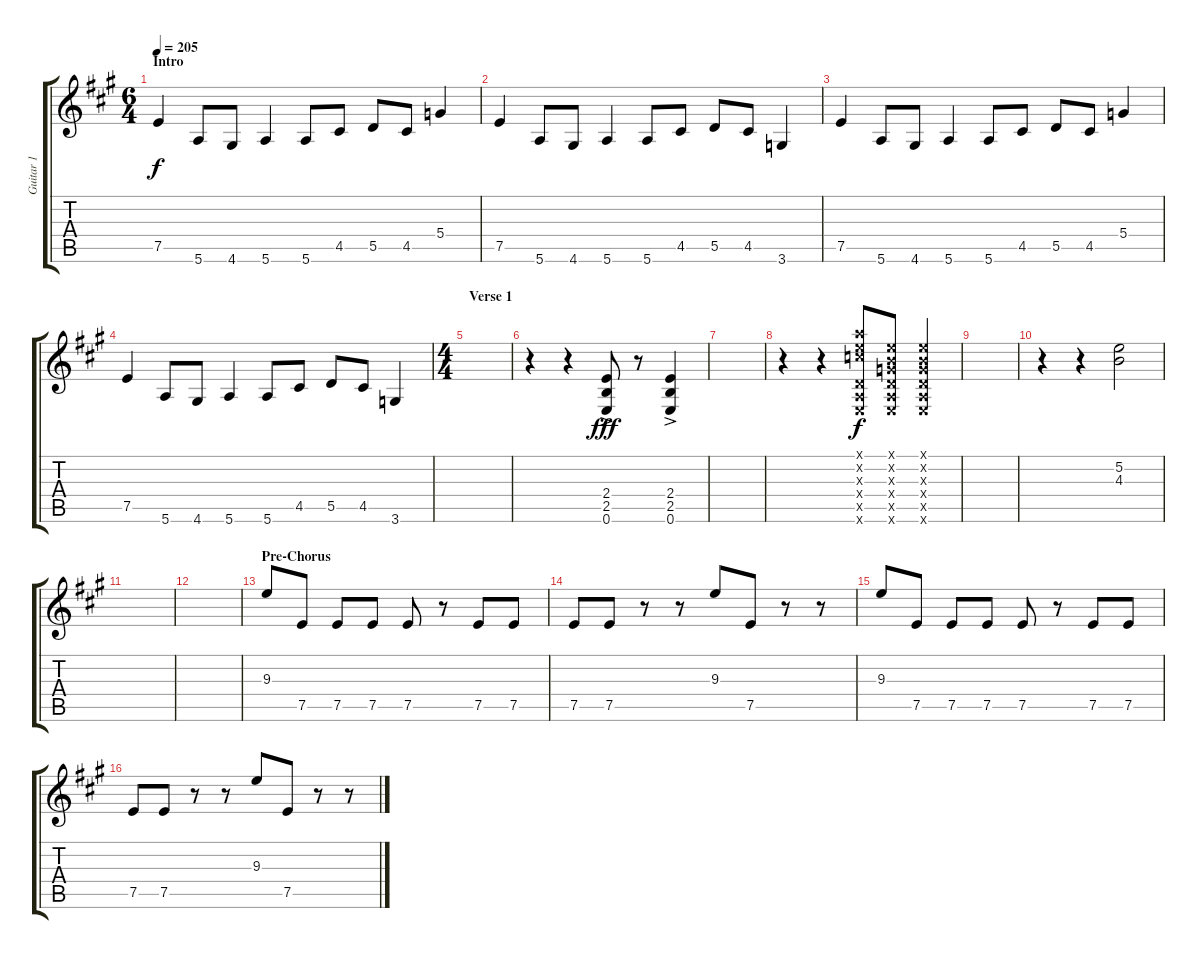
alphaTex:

\track ("Guitar 1" "Guitar 1") {instrument distortionguitar}
\staff {score tabs}
\tuning (E4 B3 G3 D3 A2 E2) {hide}
\ts (6 4)
\section ("" "Intro")
\tempo 205
\clef g2
\ks a
7.5.4{dy f instrument distortionguitar} 5.6.8 4.6.8 5.6.4 5.6.8 4.5.8 5.5.8 4.5.8 5.4.4 |
7.5.4 5.6.8 4.6.8 5.6.4 5.6.8 4.5.8 5.5.8 4.5.8 3.6.4 |
7.5.4 5.6.8 4.6.8 5.6.4 5.6.8 4.5.8 5.5.8 4.5.8 5.4.4 |
7.5.4 5.6.8 4.6.8 5.6.4 5.6.8 4.5.8 5.5.8 4.5.8 3.6.4 |
\ts (4 4)
\section ("" "Verse 1")
|
r.4 r.4 (2.4 2.5 0.6{ac}).8{dy fff} r.8 (2.4 2.5 0.6{ac}).4 |
|
r.4 r.4 (5.1{x} 5.2{x} 5.3{x} 0.4{x} 0.5{x} 0.6{x}).8{dy f} (0.1{x} 0.2{x} 0.3{x} 0.4{x} 0.5{x} 0.6{x}).8 (0.1{x} 0.2{x} 0.3{x} 0.4{x} 0.5{x} 0.6{x}).4 |
|
r.4 r.4 (5.2 4.3).2 |
|
|
\section ("" "Pre-Chorus")
9.3.8 7.5.8 7.5.8 7.5.8 7.5.8 r.8 7.5.8 7.5.8 |
7.5.8 7.5.8 r.8 r.8 9.3.8 7.5.8 r.8 r.8 |
9.3.8 7.5.8 7.5.8 7.5.8 7.5.8 r.8 7.5.8 7.5.8 |
7.5.8 7.5.8 r.8 r.8 9.3.8 7.5.8 r.8 r.8
